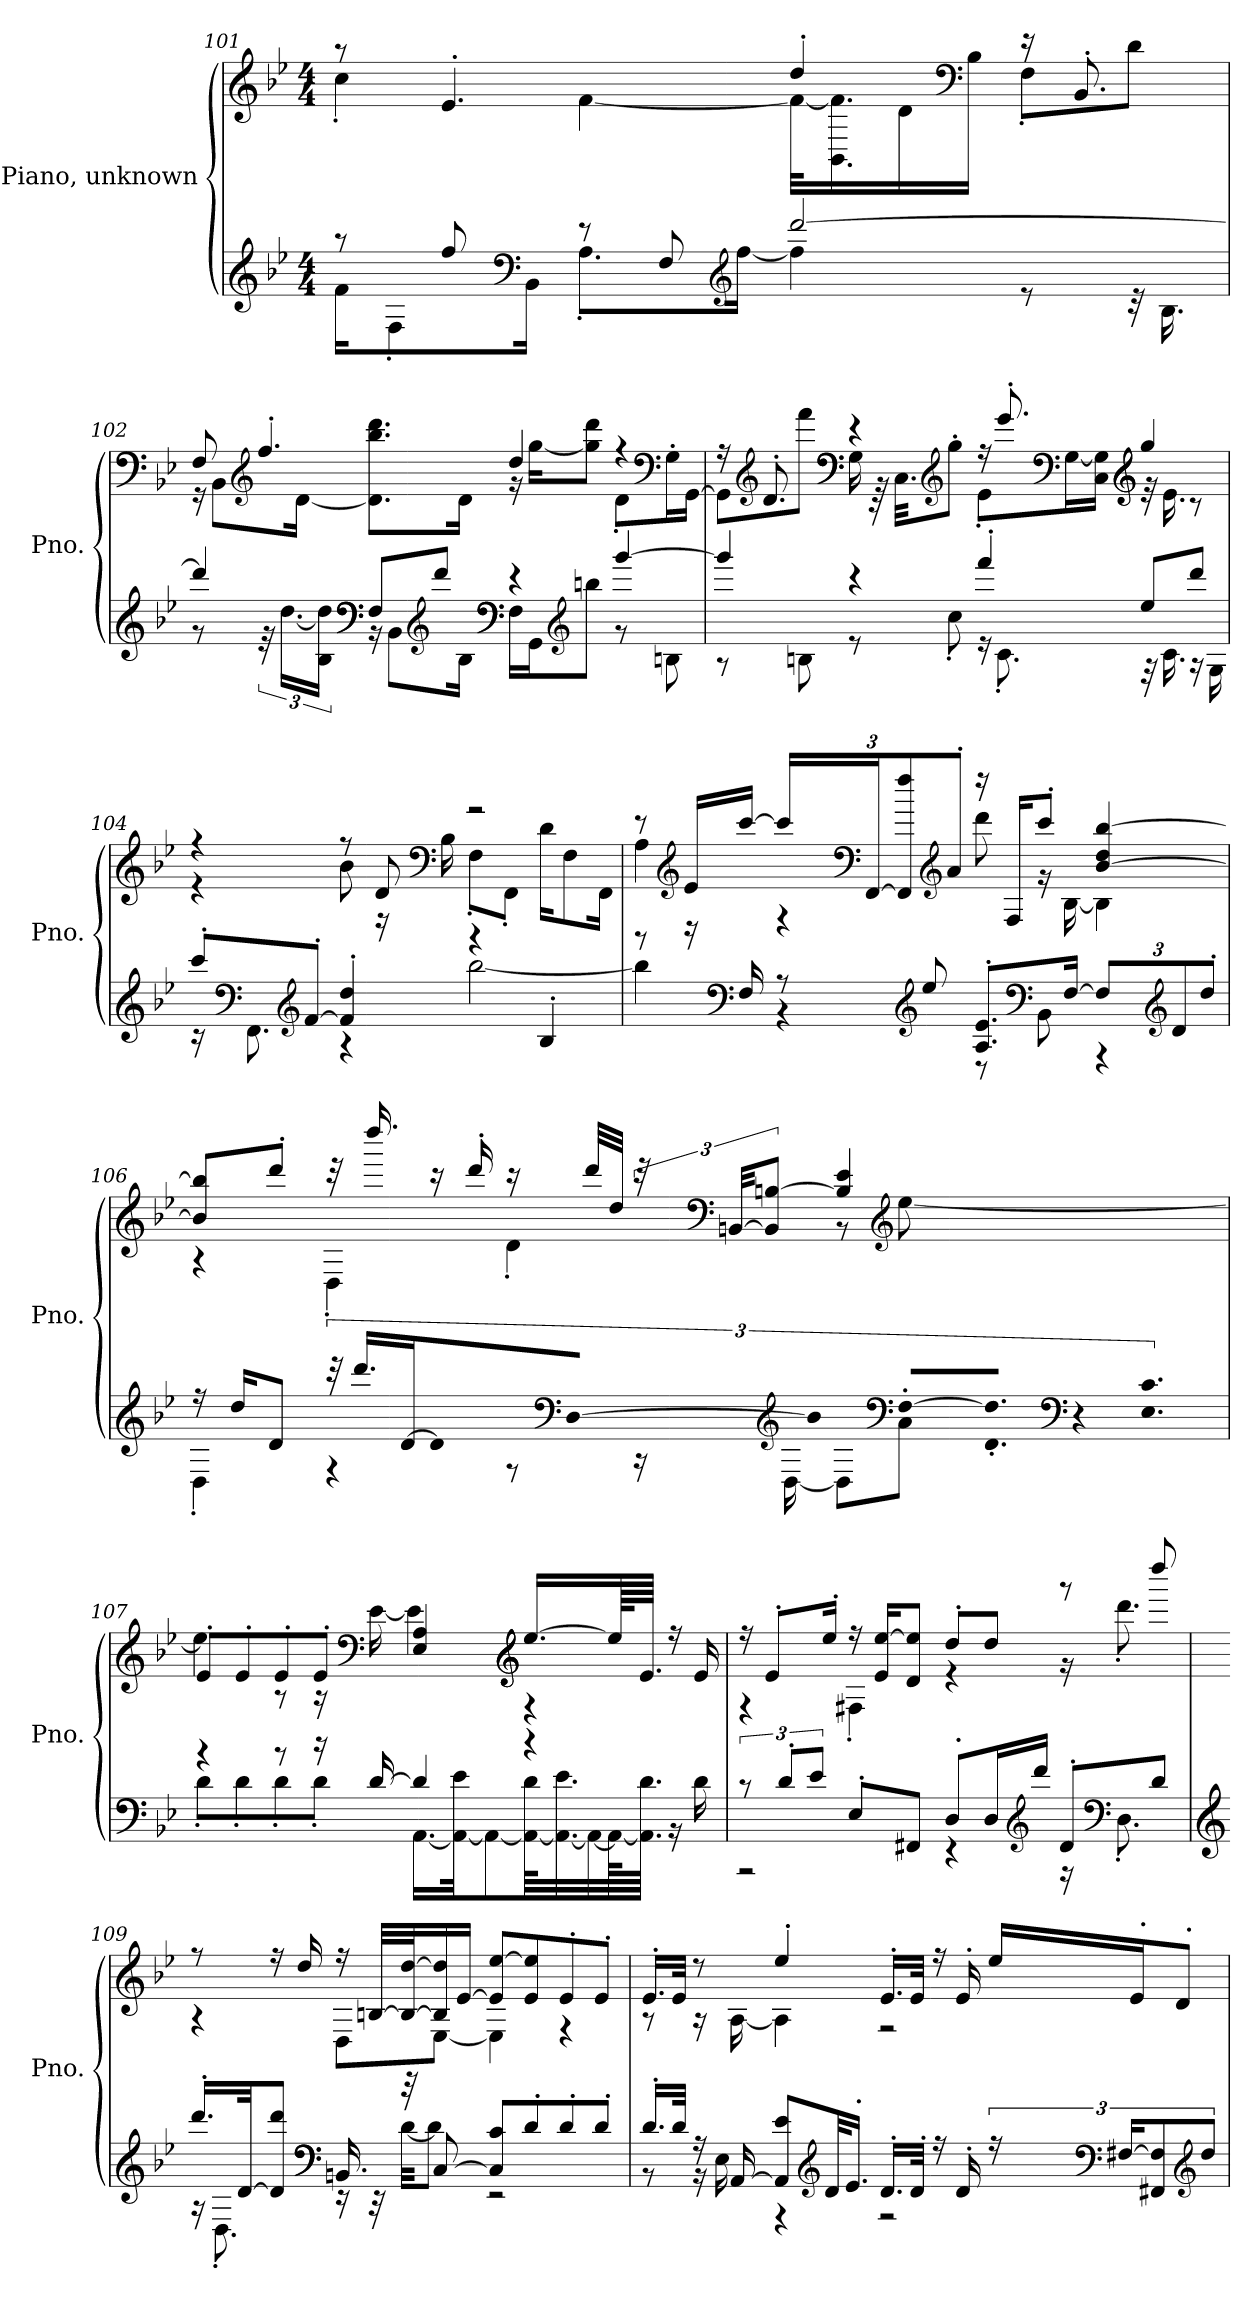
**kern	**kern
*part1	*part1
*staff2	*staff1
*I"Piano, unknown	*
*I'Pno.	*
!!LO:LB:g=z
*clefG2	*clefG2
*k[b-e-]	*k[b-e-]
*M4/4	*M4/4
=101	=101
*^	*^
8r	16f\KL	8r	4cc'\
.	8F'\	.	.
8ff/	.	4.e-'/	.
*clefF4	*	*	*
.	16BB-\Jk	.	.
8r	8.A'\L	.	[4f\
8F/	.	.	.
*clefG2	*	*	*
.	[16ff\Jk	.	.
[2ddd/	4ff\]	4dd'/	32f\KLL_
.	.	.	16.BB-\ 16.f\]
.	.	.	16d\
*	*	*clefF4	*
.	.	.	16B-\JJ
.	8r	16r	8F'\L
.	.	8.BB-'/	.
.	32r	.	8d\J
.	16.B-\	.	.
!!LO:LB:g=z	!!
=102	=102	=102	=102
4ddd/]	8r	8F/	16r
.	.	.	8BB-\L
*	*	*clefG2	*
.	48r	4.ff'/	.
.	[24.dd\LL	.	.
.	.	.	[16d\Jk
.	24B-\ 24dd\]JJ	.	.
*clefF4	*	*	*
8F/L	16r	.	8.d\] 8.bb-\ 8.ddd\L
.	8BB-\L	.	.
*clefG2	*	*	*
8ddd/J	.	.	.
.	16B-\Jk	.	16d\Jk
*clefF4	*	*	*
4r	16F\LL	4dd/	16r
.	16GG\J	.	[16gg\KL
*clefG2	*	*	*
.	8bbn\J	.	8gg\] 8ddd\J
[4ggg/	8r	4r	8d'\L
*	*	*clefF4	*
.	8Bn\	.	16G'\L
.	.	.	[16GG\JJ
!!LO:PB:g=z	!!
=103	=103	=103	=103
4ggg/]	8r	16r	8GG\L]
*	*	*clefG2	*
.	.	8.d'/	.
.	8Bn\	.	8fff\J
*	*	*clefF4	*
4r	8r	4r	16G\
.	.	.	64r
.	.	.	32.C\KKL
*	*	*clefG2	*
.	8cc'\	.	8gg'\J
4fff'/	16r	16r	8e-'\L
.	8.c'\	8.eee-'/	.
*	*	*clefF4	*
.	.	.	[16G\L
.	.	.	16C\ 16G\]JJ
*	*	*clefG2	*
8ee-/L	32r	4gg/	32r
.	16.c\	.	16.e-\
8ddd/J	16r	.	8r
.	16G\	.	.
=104	=104	=104	=104
8ccc'/L	16r	4r	4r
*clefF4	*	*	*
.	8.FF\	.	.
*clefG2	*	*	*
[8f'/J	.	.	.
4f/]' 4dd/'	4r	8r	8b-\
.	.	8d/	16r
*	*	*clefF4	*
.	.	.	16B-\
4r	[2bb-\	2r	8F'\L
.	.	.	8FF'\J
4B-'/	.	.	16d\KL
.	.	.	8F\
.	.	.	16FF\Jk
!!LO:LB:g=z	!!
=105	=105	=105	=105
8r	4bb-\]	8r	4A\
*	*	*clefG2	*
16r	.	16e-/LL	.
*clefF4	*	*	*
16F/	.	[16ccc/JJ	.
*	*	*Xbrackettup	*
8r	4r	24ccc/LL]	4r
*	*	*clefF4	*
.	.	[24FF/J	.
.	.	12FF/] 12ff/	.
*clefG2	*	*	*
8ee-/	.	.	.
*	*	*clefG2	*
.	.	12a'/J	.
8.A/' 8.e-/'L	8r	16r	8ddd\
.	.	16F/KL	.
*clefF4	*	*	*
.	8BB-\	8ccc'/J	16r
[16F/Jk	.	.	[16B-\
*Xbrackettup	*	*	*
12F/L]	4r	[4b-/ 4dd/ [4bb-/	4B-\]
*clefG2	*	*	*
12d/	.	.	.
12dd'/J	.	.	.
!!LO:LB:g=z	!!
=106	=106	=106	=106
16r	4D'\	8b-/] 8bb-/]L	4r
16dd/KL	.	.	.
8d/J	.	8ddd'/J	.
*brackettup	*	*	*
48r	4r	32r	4D'\
24.ddd/LL	.	.	.
.	.	16.dddd/	.
[24d/	.	.	.
16d/]	.	16r	.
*clefF4	*	*	*
[16D/JJ	.	16ddd'/	.
4D/]	8r	16r	4d'\
.	.	32ddd/LLL	.
.	.	32dd/JJJ	.
*	*	*brackettup	*
.	16r	48r	.
*	*	*clefF4	*
.	.	[48BBn/KKL	.
.	.	12BB/] [12Bn/J	.
*clefG2	*	*	*
.	[16D\	.	.
[32dd'/KLL	8D\L]	4B/] 4e-/	8r
16.d/' 16.dd/]'JJ	.	.	.
*clefF4	*	*clefG2	*
32r	8C\J	.	[8ee-\
16.E-/ 16.c/	.	.	.
!!LO:LB:g=z	!!
=107	=107	=107	=107
4r	8d'\L	8e-'/L	4ee-\]
.	8d'\	8e-'/	.
8r	8d'\	8e-'/	8r
16r	8d'\J	8e-'/J	16r
*	*	*clefF4	*
[16d/	.	.	[16e-\
4d/]	[16.AA\LL	4E-/ 4A/	4e-\]
.	32AA\_ 32e-\JK	.	.
.	8AA\_	.	.
*	*	*clefG2	*
4r	64AA\_ 64d\KLL	[16.ee-/LL	4r
.	32.AA\_ 32.e-\	.	.
.	32AA\_	.	.
.	128AA\KL_	128ee-/KLL]	.
.	64.AA\] 64.d\JJJJ	64.e-/JJJJ	.
.	16r	16r	.
.	16d\	16e-/	.
=108	=108	=108	=108
12r	2r	16r	4r
.	.	8e-'/L	.
12d'/L	.	.	.
12e-/J	.	.	.
.	.	16ee-'/Jk	.
8E-'/L	.	16r	4F#X'\
.	.	16e-/ [16ee-/KL	.
8FF#X/J	.	8d/ 8ee-/]J	.
8D'/L	4r	8dd'/L	4r
16D/L	.	8dd/J	.
*clefG2	*	*	*
16ddd/JJ	.	.	.
8d'/L	16r	8r	16r
*clefF4	*	*	*
.	8.D'\	.	8.ddd'\
8d/J	.	8dddd/	.
!!LO:LB:g=z	!!
=109	=109	=109	=109
*clefG2	*	*	*
16.ddd'/LL	16r	8r	4r
.	8.D'\	.	.
[32d/JK	.	.	.
8d/] 8ddd/J	.	16r	.
.	.	16dd/	.
*clefF4	*	*	*
16.BBn/	16r	16r	8D\L
.	32r	[32Bn/LLL	.
32r	[32d\KKL	32B/_ [32dd/J	.
[8C/	8d\J]	16B/] 16dd/]	[8E-\J
.	.	[16e-/JJ	.
8C/] 8c/L	2r	8e-/] [8ee-/L	4E-\]
8d'/	.	8e-/ 8ee-/]	.
8d'/	.	8e-'/	4r
8d'/J	.	8e-'/J	.
!!LO:LB:g=z	!!
=110	=110	=110	=110
16.d'/LL	8r	16.e-'/LL	8r
32d/JJk	.	32e-/JJk	.
16r	16r	8r	16r
[16AA/	16E-\	.	[16A\
8AA/] 8e-/L	4r	4ee-'/	4A\]
*clefG2	*	*	*
32d/KL	.	.	.
16.e-'/JJ	.	.	.
16.d'/LL	2r	16.e-'/LL	2r
32d'/JJk	.	32e-/JJk	.
16r	.	16r	.
16d'/	.	16e-'/	.
24r	.	16ee-/LL	.
*clefF4	*	*	*
[24F#X/KL	.	.	.
.	.	16e-'/J	.
12FF#X/ 12F#/]	.	.	.
.	.	8d'/J	.
*clefG2	*	*	*
12dd/J	.	.	.
*v	*v	*	*
*	*v	*v
=	=
*-	*-
